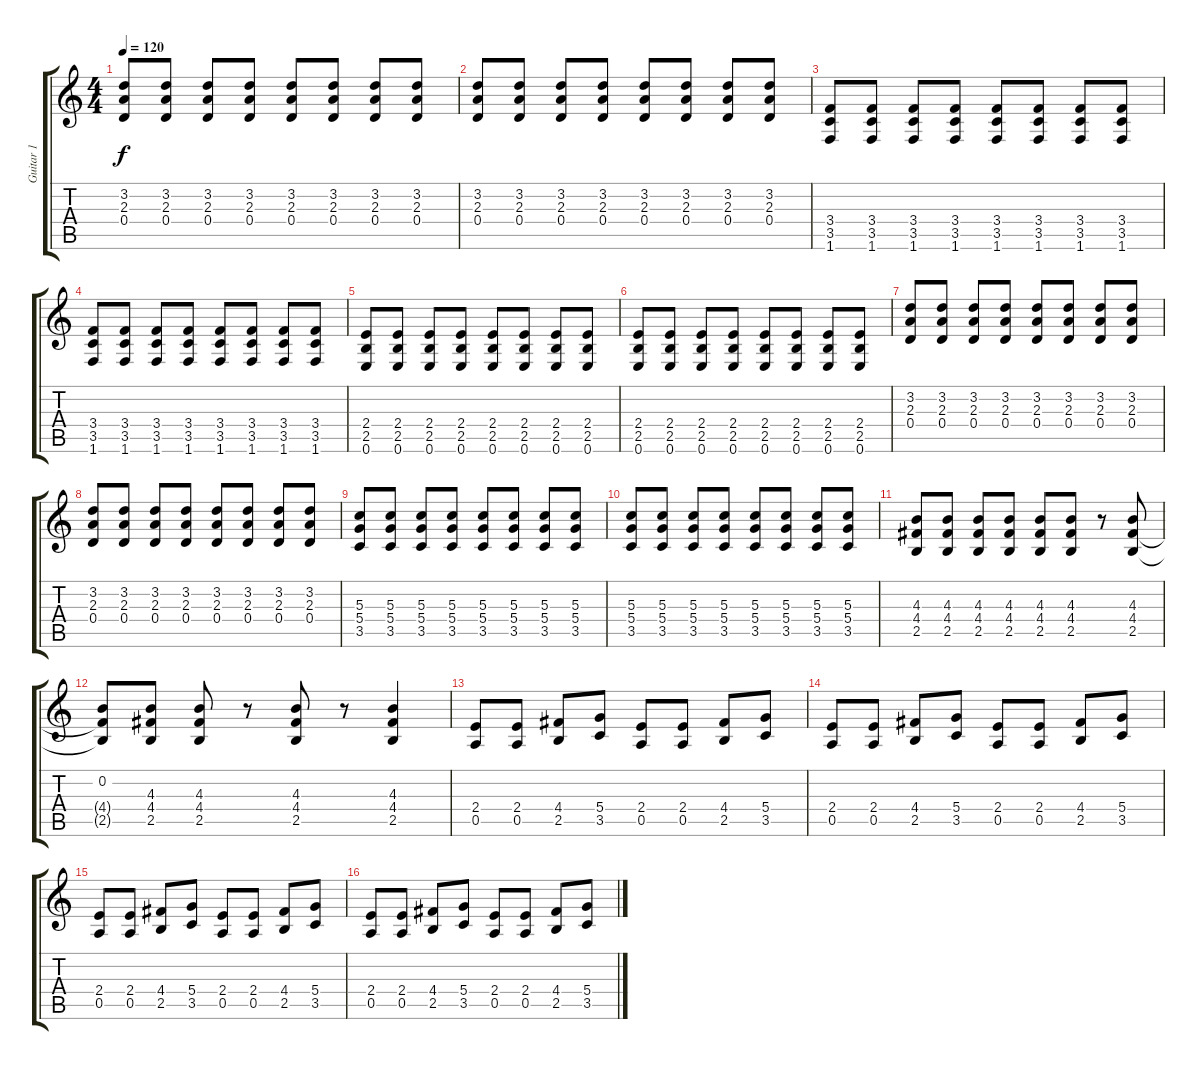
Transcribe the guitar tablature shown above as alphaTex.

\track ("Guitar 1" "Guitar 1") {instrument distortionguitar}
\staff {score tabs}
\tuning (E4 B3 G3 D3 A2 E2) {hide}
\ts (4 4)
\tempo 120
\clef g2
\ks c
(3.2 2.3 0.4).8{dy f} (3.2 2.3 0.4).8 (3.2 2.3 0.4).8 (3.2 2.3 0.4).8 (3.2 2.3 0.4).8 (3.2 2.3 0.4).8 (3.2 2.3 0.4).8 (3.2 2.3 0.4).8 |
(3.2 2.3 0.4).8 (3.2 2.3 0.4).8 (3.2 2.3 0.4).8 (3.2 2.3 0.4).8 (3.2 2.3 0.4).8 (3.2 2.3 0.4).8 (3.2 2.3 0.4).8 (3.2 2.3 0.4).8 |
(3.4 3.5 1.6).8 (3.4 3.5 1.6).8 (3.4 3.5 1.6).8 (3.4 3.5 1.6).8 (3.4 3.5 1.6).8 (3.4 3.5 1.6).8 (3.4 3.5 1.6).8 (3.4 3.5 1.6).8 |
(3.4 3.5 1.6).8 (3.4 3.5 1.6).8 (3.4 3.5 1.6).8 (3.4 3.5 1.6).8 (3.4 3.5 1.6).8 (3.4 3.5 1.6).8 (3.4 3.5 1.6).8 (3.4 3.5 1.6).8 |
(2.4 2.5 0.6).8 (2.4 2.5 0.6).8 (2.4 2.5 0.6).8 (2.4 2.5 0.6).8 (2.4 2.5 0.6).8 (2.4 2.5 0.6).8 (2.4 2.5 0.6).8 (2.4 2.5 0.6).8 |
(2.4 2.5 0.6).8 (2.4 2.5 0.6).8 (2.4 2.5 0.6).8 (2.4 2.5 0.6).8 (2.4 2.5 0.6).8 (2.4 2.5 0.6).8 (2.4 2.5 0.6).8 (2.4 2.5 0.6).8 |
(3.2 2.3 0.4).8 (3.2 2.3 0.4).8 (3.2 2.3 0.4).8 (3.2 2.3 0.4).8 (3.2 2.3 0.4).8 (3.2 2.3 0.4).8 (3.2 2.3 0.4).8 (3.2 2.3 0.4).8 |
(3.2 2.3 0.4).8 (3.2 2.3 0.4).8 (3.2 2.3 0.4).8 (3.2 2.3 0.4).8 (3.2 2.3 0.4).8 (3.2 2.3 0.4).8 (3.2 2.3 0.4).8 (3.2 2.3 0.4).8 |
(5.3 5.4 3.5).8 (5.3 5.4 3.5).8 (5.3 5.4 3.5).8 (5.3 5.4 3.5).8 (5.3 5.4 3.5).8 (5.3 5.4 3.5).8 (5.3 5.4 3.5).8 (5.3 5.4 3.5).8 |
(5.3 5.4 3.5).8 (5.3 5.4 3.5).8 (5.3 5.4 3.5).8 (5.3 5.4 3.5).8 (5.3 5.4 3.5).8 (5.3 5.4 3.5).8 (5.3 5.4 3.5).8 (5.3 5.4 3.5).8 |
(4.3 4.4 2.5).8 (4.3 4.4 2.5).8 (4.3 4.4 2.5).8 (4.3 4.4 2.5).8 (4.3 4.4 2.5).8 (4.3 4.4 2.5).8 r.8 (4.3 4.4 2.5).8 |
(0.2 4.4{t} 2.5{t}).8 (4.3 4.4 2.5).8 (4.3 4.4 2.5).8 r.8 (4.3 4.4 2.5).8 r.8 (4.3 4.4 2.5).4 |
(2.4 0.5).8 (2.4 0.5).8 (4.4 2.5).8 (5.4 3.5).8 (2.4 0.5).8 (2.4 0.5).8 (4.4 2.5).8 (5.4 3.5).8 |
(2.4 0.5).8 (2.4 0.5).8 (4.4 2.5).8 (5.4 3.5).8 (2.4 0.5).8 (2.4 0.5).8 (4.4 2.5).8 (5.4 3.5).8 |
(2.4 0.5).8 (2.4 0.5).8 (4.4 2.5).8 (5.4 3.5).8 (2.4 0.5).8 (2.4 0.5).8 (4.4 2.5).8 (5.4 3.5).8 |
(2.4 0.5).8 (2.4 0.5).8 (4.4 2.5).8 (5.4 3.5).8 (2.4 0.5).8 (2.4 0.5).8 (4.4 2.5).8 (5.4 3.5).8
